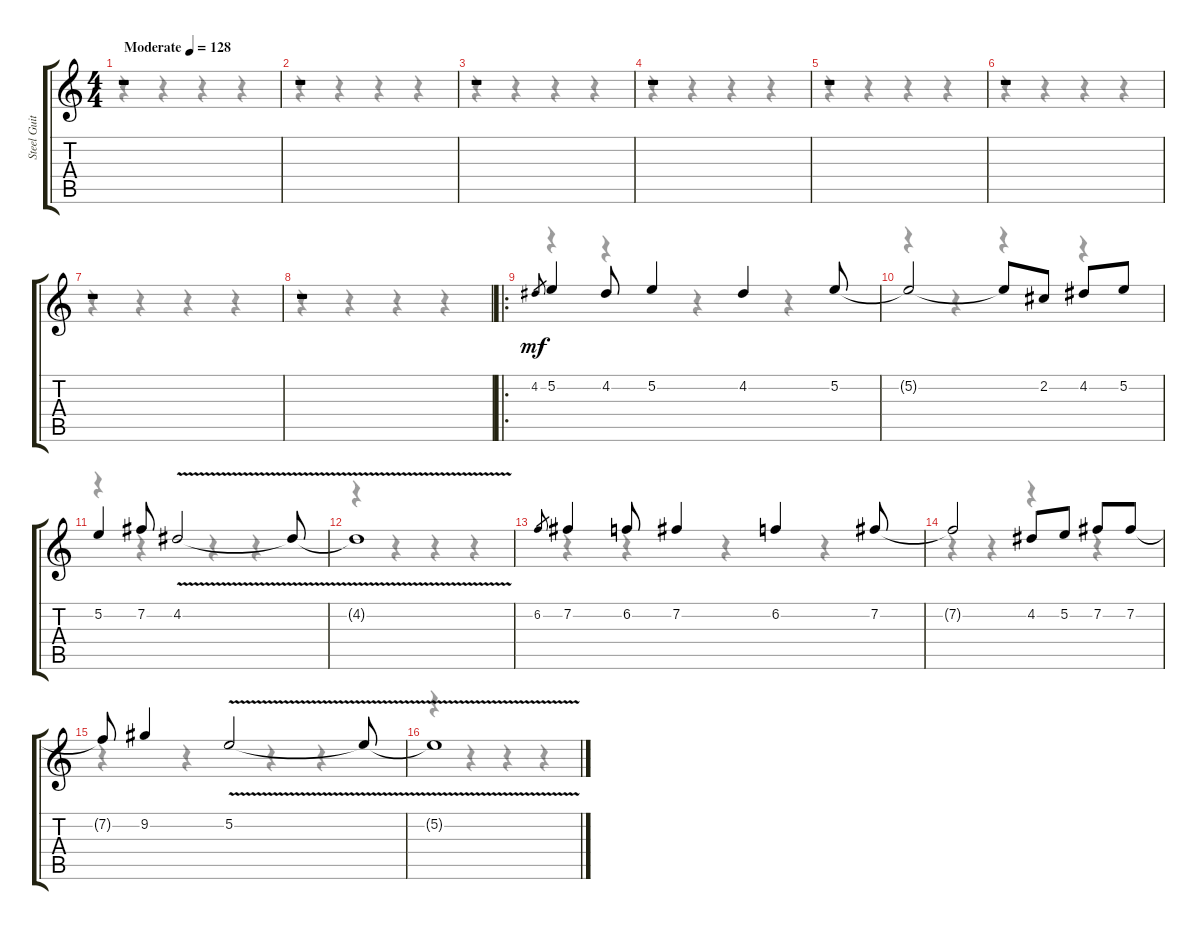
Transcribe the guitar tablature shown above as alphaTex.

\track ("Steel Guitar" "Steel Guit") {instrument acousticguitarsteel}
\staff {score tabs}
\tuning (E4 B3 G3 D3 A2 E2) {hide}
\voice
\ts (4 4)
\tempo (128 "Moderate")
\clef g2
\ks c
r.1{dy mf instrument acousticguitarsteel} |
r.1 |
r.1 |
r.1 |
r.1 |
r.1 |
r.1 |
r.1 |
\ro
4.2.8{gr} 5.2.4 4.2.8 5.2.4 4.2.4 5.2.8 |
5.2{t}.2 5.2{t}.8 2.2.8 4.2.8 5.2.8 |
5.2.4 7.2.8 4.2{v}.2 4.2{v t}.8 |
4.2{v t}.1 |
6.2.8{gr} 7.2.4 6.2.8 7.2.4 6.2.4 7.2.8 |
7.2{t}.2 4.2.8 5.2.8 7.2.8 7.2.8 |
7.2{t}.8 9.2.4 5.2{v}.2 5.2{v t}.8 |
5.2{v t}.1
\voice
\clef g2
\ottava regular
\simile none
\ks c
r.4{dy f} r.4 r.4 r.4 |
r.4 r.4 r.4 r.4 |
r.4 r.4 r.4 r.4 |
r.4 r.4 r.4 r.4 |
r.4 r.4 r.4 r.4 |
r.4 r.4 r.4 r.4 |
r.4 r.4 r.4 r.4 |
r.4 r.4 r.4 r.4 |
r.4 r.4 r.4 r.4 |
r.4 r.4 r.4 r.4 |
r.4 r.4 r.4 r.4 |
r.4 r.4 r.4 r.4 |
r.4 r.4 r.4 r.4 |
r.4 r.4 r.4 r.4 |
r.4 r.4 r.4 r.4 |
r.4 r.4 r.4 r.4
